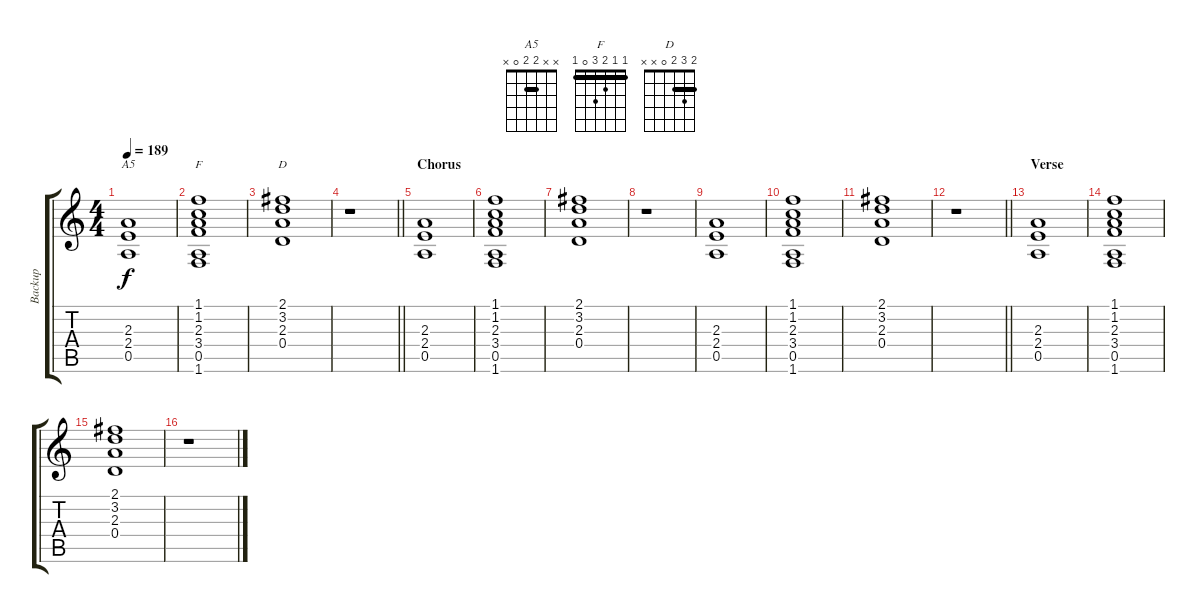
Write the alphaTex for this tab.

\track ("Backup" "Backup") {instrument distortionguitar}
\staff {score tabs}
\tuning (E4 B3 G3 D3 A2 E2) {hide}
\chord ("A5" x x 2 2 0 x) {barre 2}
\chord ("F" 1 1 2 3 0 1) {barre 1}
\chord ("D" 2 3 2 0 x x) {barre 2}
\ts (4 4)
\tempo 189
\clef g2
\ks c
(2.3 2.4 0.5).1{ch "A5" dy f} |
(1.1 1.2 2.3 3.4 0.5 1.6).1{ch "F"} |
(2.1 3.2 2.3 0.4).1{ch "D"} |
\barLineRight lightlight
r.1 |
\section ("" "Chorus")
(2.3 2.4 0.5).1 |
(1.1 1.2 2.3 3.4 0.5 1.6).1 |
(2.1 3.2 2.3 0.4).1 |
r.1 |
(2.3 2.4 0.5).1 |
(1.1 1.2 2.3 3.4 0.5 1.6).1 |
(2.1 3.2 2.3 0.4).1 |
\barLineRight lightlight
r.1 |
\section ("" "Verse")
(2.3 2.4 0.5).1 |
(1.1 1.2 2.3 3.4 0.5 1.6).1 |
(2.1 3.2 2.3 0.4).1 |
r.1
